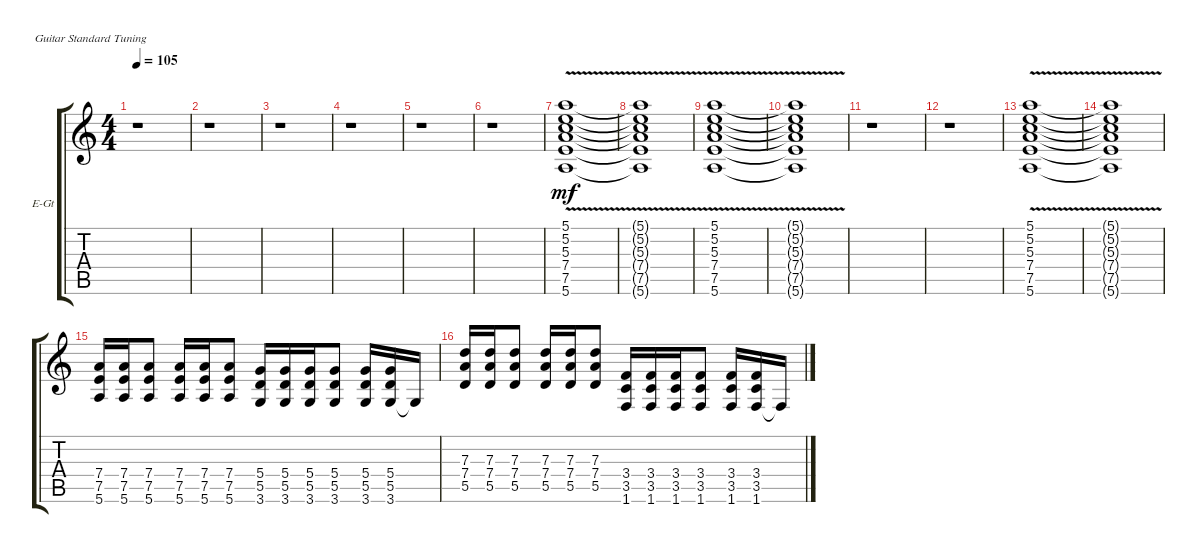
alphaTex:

\defaultSystemsLayout 4
\bracketExtendMode groupsimilarinstruments
\firstSystemTrackNameOrientation horizontal
\otherSystemsTrackNameOrientation horizontal
\track ("Deryck Whibley" "E-Gt") {instrument overdrivenguitar}
\staff {score tabs}
\tuning (E4 B3 G3 D3 A2 E2)
\ts (4 4)
\tempo 105
\clef g2
\scale
0.485477
\ks c
r.1{dy mf instrument overdrivenguitar} |
\scale
0.257261 r.1 |
\scale
0.257261 r.1 |
\scale
0.333333 r.1 |
\scale
0.333333 r.1 |
\scale
0.333333 r.1 |
\scale
0.333333 (5.1 5.2 5.3 7.4 7.5 5.6{v}).1 |
\scale
0.333333 (5.1{t} 5.2{t} 5.3{t} 7.4{t} 7.5{t} 5.6{t}).1 |
\scale
0.333333 (5.1 5.2 5.3 7.4 7.5 5.6{v}).1 |
\scale
0.333333 (5.1{t} 5.2{t} 5.3{t} 7.4{t} 7.5{t} 5.6{t}).1 |
\scale
0.333333 r.1 |
\scale
0.333333 r.1 |
\scale
0.333333 (5.1 5.2 5.3 7.4 7.5 5.6{v}).1 |
\scale
0.333333 (5.1{t} 5.2{t} 5.3{t} 7.4{t} 7.5{t} 5.6{t}).1 |
\scale
0.333333 (5.6 7.5 7.4).16 (5.6 7.5 7.4).16 (5.6 7.5 7.4).8 (5.6 7.5 7.4).16 (5.6 7.5 7.4).16 (5.6 7.5 7.4).8 (3.6 5.5 5.4).16 (3.6 5.5 5.4).16 (3.6 5.5 5.4).16 (3.6 5.5 5.4).8 (3.6 5.5 5.4).16 (3.6 5.5 5.4).16 3.6{t}.16 |
\scale
0.333333 (5.5 7.4 7.3).16 (5.5 7.4 7.3).16 (5.5 7.4 7.3).8 (5.5 7.4 7.3).16 (5.5 7.4 7.3).16 (5.5 7.4 7.3).8 (1.6 3.5 3.4).16 (1.6 3.5 3.4).16 (1.6 3.5 3.4).16 (1.6 3.5 3.4).8 (1.6 3.5 3.4).16 (1.6 3.5 3.4).16 1.6{t}.16
